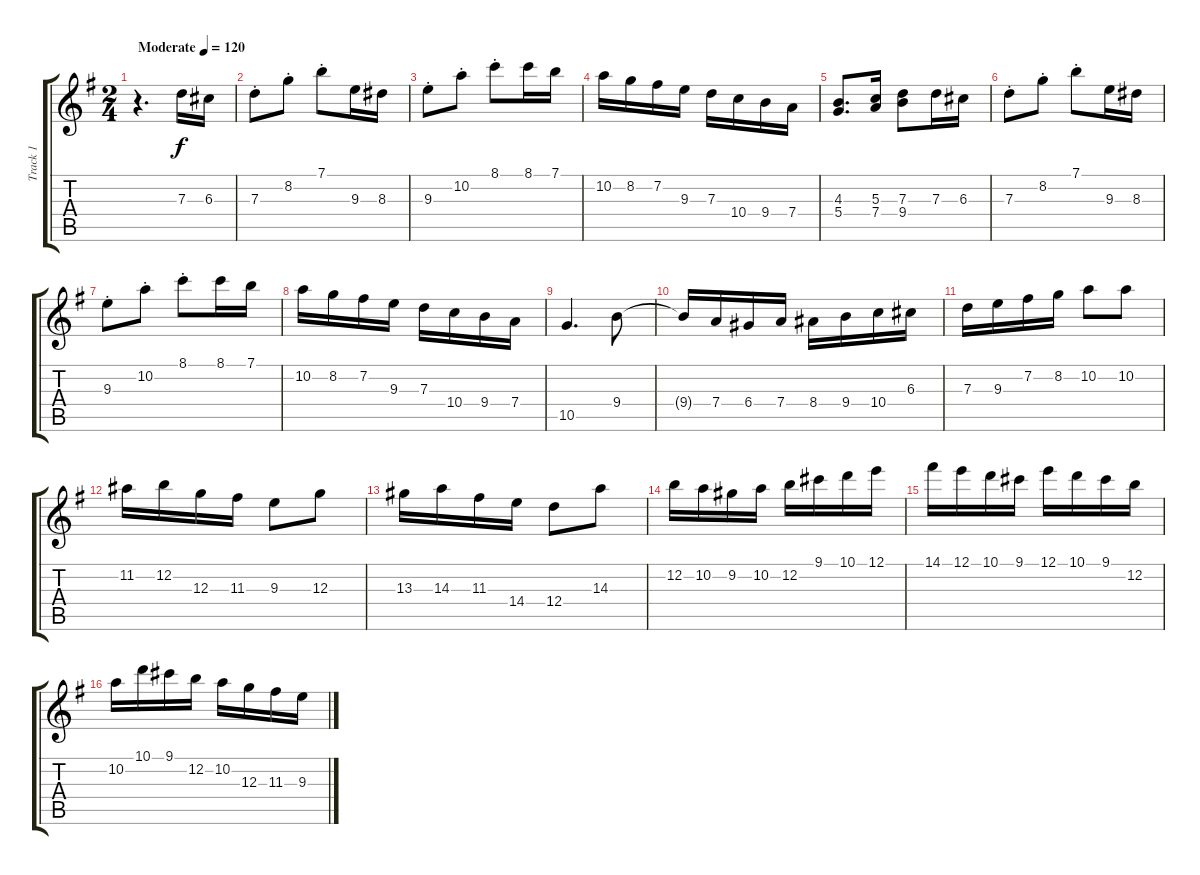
\track ("Track 1" "Track 1") {instrument overdrivenguitar}
\staff {score tabs}
\tuning (E4 B3 G3 D3 A2 E2) {hide}
\ts (2 4)
\tempo (120 "Moderate")
\clef g2
\ks g
r.4{d dy f instrument overdrivenguitar} 7.3.16 6.3.16 |
7.3{st}.8 8.2{st}.8 7.1{st}.8 9.3.16 8.3.16 |
9.3{st}.8 10.2{st}.8 8.1{st}.8 8.1.16 7.1.16 |
10.2.16 8.2.16 7.2.16 9.3.16 7.3.16 10.4.16 9.4.16 7.4.16 |
(4.3 5.4).8{d} (5.3 7.4).16 (7.3 9.4).8 7.3.16 6.3.16 |
7.3{st}.8 8.2{st}.8 7.1{st}.8 9.3.16 8.3.16 |
9.3{st}.8 10.2{st}.8 8.1{st}.8 8.1.16 7.1.16 |
10.2.16 8.2.16 7.2.16 9.3.16 7.3.16 10.4.16 9.4.16 7.4.16 |
10.5.4{d} 9.4.8 |
9.4{t}.16 7.4.16 6.4.16 7.4.16 8.4.16 9.4.16 10.4.16 6.3.16 |
7.3.16 9.3.16 7.2.16 8.2.16 10.2.8 10.2.8 |
11.2.16 12.2.16 12.3.16 11.3.16 9.3.8 12.3.8 |
13.3.16 14.3.16 11.3.16 14.4.16 12.4.8 14.3.8 |
12.2.16 10.2.16 9.2.16 10.2.16 12.2.16 9.1.16 10.1.16 12.1.16 |
14.1.16 12.1.16 10.1.16 9.1.16 12.1.16 10.1.16 9.1.16 12.2.16 |
10.2.16 10.1.16 9.1.16 12.2.16 10.2.16 12.3.16 11.3.16 9.3.16
